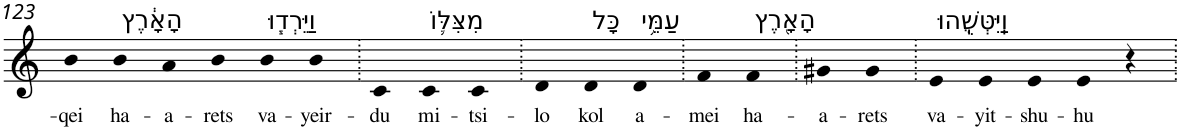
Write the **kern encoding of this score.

**kern	**text
*part1	*part1
*staff1	*staff1
*I"Piano	*
*I'Pno	*
!!LO:PB:g=z
*clefG2	*
*k[]	*
=123	=123
!	!LO:LY:b
4b	-qei
!LO:TX:a:t=הָאָ֔רֶץ	!
!	!LO:LY:b
4b	ha-
!	!LO:LY:b
4a	-a-
!	!LO:LY:b
4b	-rets
!LO:TX:a:t=וַיֵּרְד֧וּ	!
!	!LO:LY:b
4b	va-
!	!LO:LY:b
4b	-yeir-
=124.	=124.
!	!LO:LY:b
4c	-du
!LO:TX:a:t=מִצִּלּ֛וֹ	!
!	!LO:LY:b
4c	mi-
!	!LO:LY:b
4c	-tsi-
=125.	=125.
!	!LO:LY:b
4d	-lo
!LO:TX:a:t=כָּל	!
!	!LO:LY:b
4d	kol
!LO:TX:a:t=עַמֵּ֥י	!
!	!LO:LY:b
4d	a-
=126.	=126.
!	!LO:LY:b
4f	-mei
!LO:TX:a:t=הָאָ֖רֶץ	!
!	!LO:LY:b
4f	ha-
=127.	=127.
!	!LO:LY:b
4g#X	-a-
!	!LO:LY:b
4g#	-rets
=128.	=128.
!LO:TX:a:t=וַֽיִּטְּשֻֽׁהוּ	!
!	!LO:LY:b
4e	va-
!	!LO:LY:b
4e	-yit-
!	!LO:LY:b
4e	-shu-
!	!LO:LY:b
4e	-hu
4r	.
=.	=.
*-	*-
